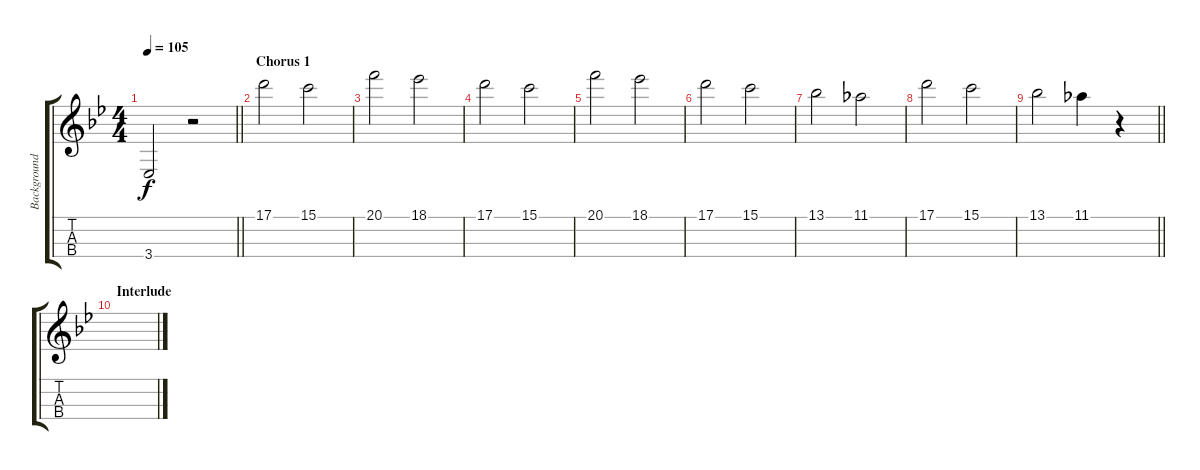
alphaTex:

\track ("Background Sound" "Background") {instrument contrabass}
\staff {score tabs}
\tuning (A3 D3 G2 C2) {hide}
\ts (4 4)
\tempo 105
\clef g2
\barLineRight lightlight
\ks bb
3.4.2{dy f} r.2 |
\section ("" "Chorus 1")
17.1.2{volume 7} 15.1.2 |
20.1.2 18.1.2 |
17.1.2 15.1.2 |
20.1.2 18.1.2 |
17.1.2 15.1.2 |
13.1.2 11.1.2 |
17.1.2 15.1.2 |
\barLineRight lightlight
13.1.2 11.1.4 r.4 |
\section ("" "Interlude")
